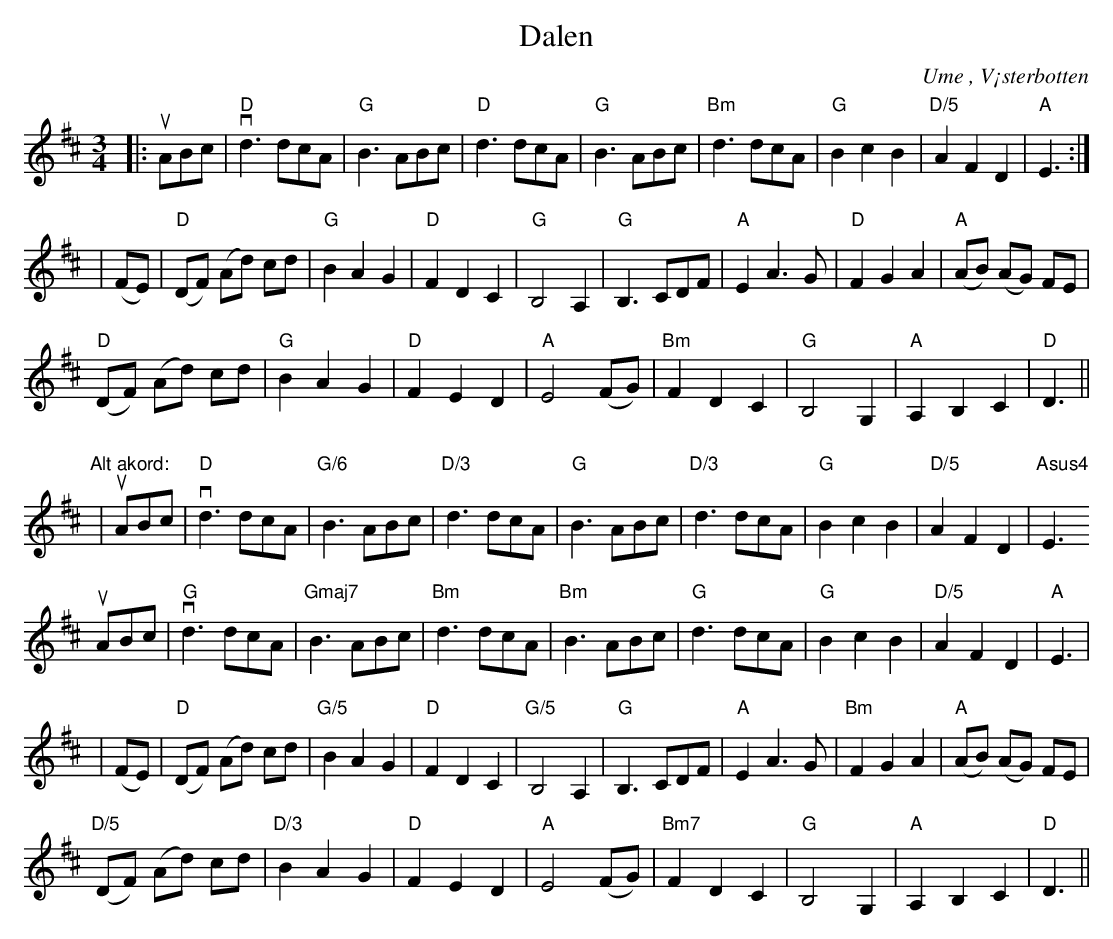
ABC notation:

X:1
T:Dalen
O:Ume , V¡sterbotten
M:3/4
L:1/8
K:D
|: uABc | "D"vd3 dcA | "G"B3 ABc | "D" d3 dcA | "G"B3 ABc | "Bm"d3 dcA | "G"B2 c2 B2 | "D/5"A2 F2 D2 | "A"E3 :|
| (FE) | "D"(DF) (Ad) cd | "G"B2 A2 G2 | "D"F2 D2 C2 | "G"B,4 A,2 | "G"B,3 CDF | "A"E2 A3 G | "D"F2 G2 A2 | "A"(AB) (AG) FE |
 "D"(DF) (Ad) cd | "G"B2 A2 G2 | "D"F2 E2 D2 | "A"E4 (FG) | "Bm"F2 D2 C2 | "G"B,4 G,2 | "A"A,2 B,2 C2 | "D"D3 ||
" "
"Alt akord:"
| uABc | "D"vd3 dcA | "G/6"B3 ABc | "D/3" d3 dcA | "G"B3 ABc | "D/3"d3 dcA | "G"B2 c2 B2 | " D/5"A2 F2 D2 | "Asus4"E3
uABc | "G"vd3 dcA | "Gmaj7"B3 ABc | "Bm" d3 dcA | "Bm"B3 ABc | "G"d3 dcA | "G"B2 c2 B2 | " D/5"A2 F2 D2 | "A"E3 |
| (FE) | "D"(DF) (Ad) cd | "G/5"B2 A2 G2 | "D"F2 D2 C2 | "G/5"B,4 A,2 | "G"B,3 CDF | "A"E2 A3 G | "Bm"F2 G2 A2 | "A"(AB) (AG) FE |
 "D/5"(DF) (Ad) cd | "D/3"B2 A2 G2 | "D"F2 E2 D2 | "A"E4 (FG) | "Bm7"F2 D2 C2 | "G"B,4 G,2 | "A"A,2 B,2 C2 | "D"D3 ||
